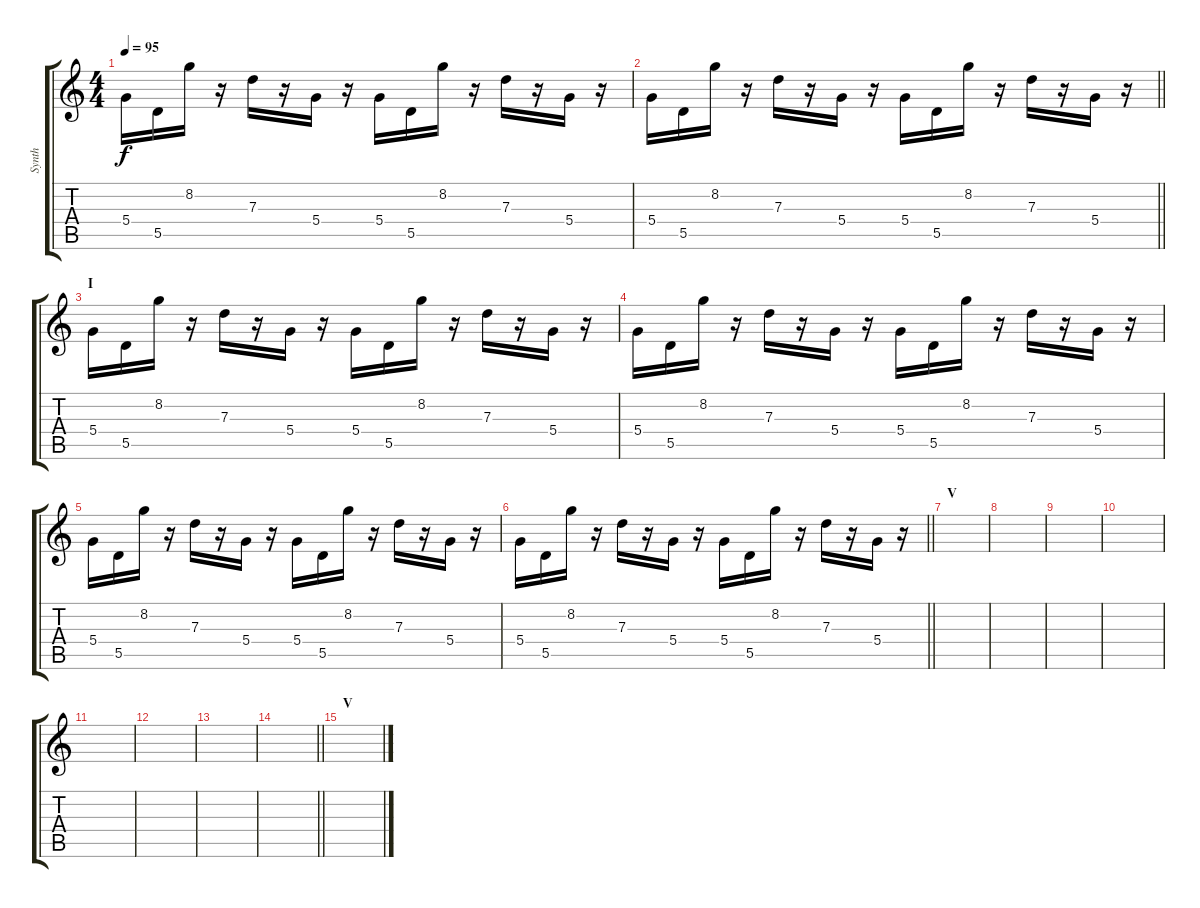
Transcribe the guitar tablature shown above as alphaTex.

\track ("Synth" "Synth") {instrument overdrivenguitar}
\staff {score tabs}
\tuning (E4 B3 G3 D3 A2 E2) {hide}
\ts (4 4)
\tempo 95
\clef g2
\ks c
5.4.16{dy f} 5.5.16 8.2.16 r.16 7.3.16 r.16 5.4.16 r.16 5.4.16 5.5.16 8.2.16 r.16 7.3.16 r.16 5.4.16 r.16 |
\barLineRight lightlight
5.4.16 5.5.16 8.2.16 r.16 7.3.16 r.16 5.4.16 r.16 5.4.16 5.5.16 8.2.16 r.16 7.3.16 r.16 5.4.16 r.16 |
\section ("" "I")
5.4.16 5.5.16 8.2.16 r.16 7.3.16 r.16 5.4.16 r.16 5.4.16 5.5.16 8.2.16 r.16 7.3.16 r.16 5.4.16 r.16 |
5.4.16 5.5.16 8.2.16 r.16 7.3.16 r.16 5.4.16 r.16 5.4.16 5.5.16 8.2.16 r.16 7.3.16 r.16 5.4.16 r.16 |
5.4.16 5.5.16 8.2.16 r.16 7.3.16 r.16 5.4.16 r.16 5.4.16 5.5.16 8.2.16 r.16 7.3.16 r.16 5.4.16 r.16 |
\barLineRight lightlight
5.4.16 5.5.16 8.2.16 r.16 7.3.16 r.16 5.4.16 r.16 5.4.16 5.5.16 8.2.16 r.16 7.3.16 r.16 5.4.16 r.16 |
\section ("" "V")
|
|
|
|
|
|
|
\barLineRight lightlight
|
\section ("" "V")
